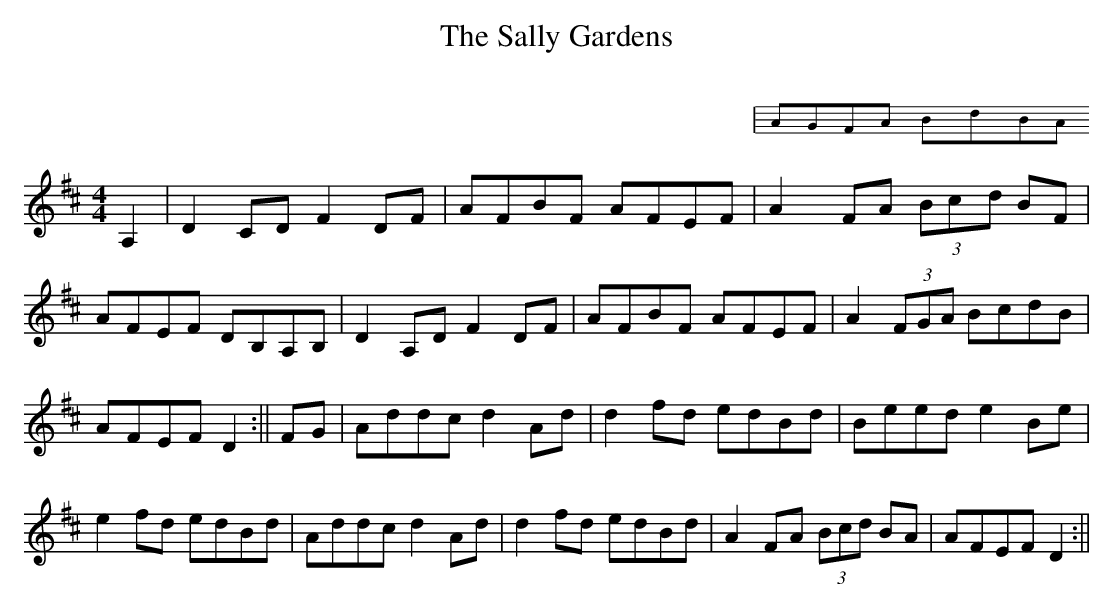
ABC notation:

X:1
T:The Sally Gardens
M:4/4
L:1/8
K:Dmaj
%%staves 1s | 1
V:1s clef=none staffscale=0.7
V:1
A,2 | D2 CD F2 DF | AFBF AFEF \
%%staves 1s | 1
V:1s
| AGFA BdBA \
V:1
| A2 FA (3Bcd BF
%%staves 1s | 1
V:1
| AFEF DB,A,B, |
D2 A,D F2 DF | AFBF AFEF | A2 (3FGA BcdB | AFEF D2 :||
FG | Addc d2Ad | d2 fd edBd | Beed e2Be | e2 fd edBd |
Addc d2Ad | d2 fd edBd | A2 FA (3Bcd BA | AFEF D2 :||
